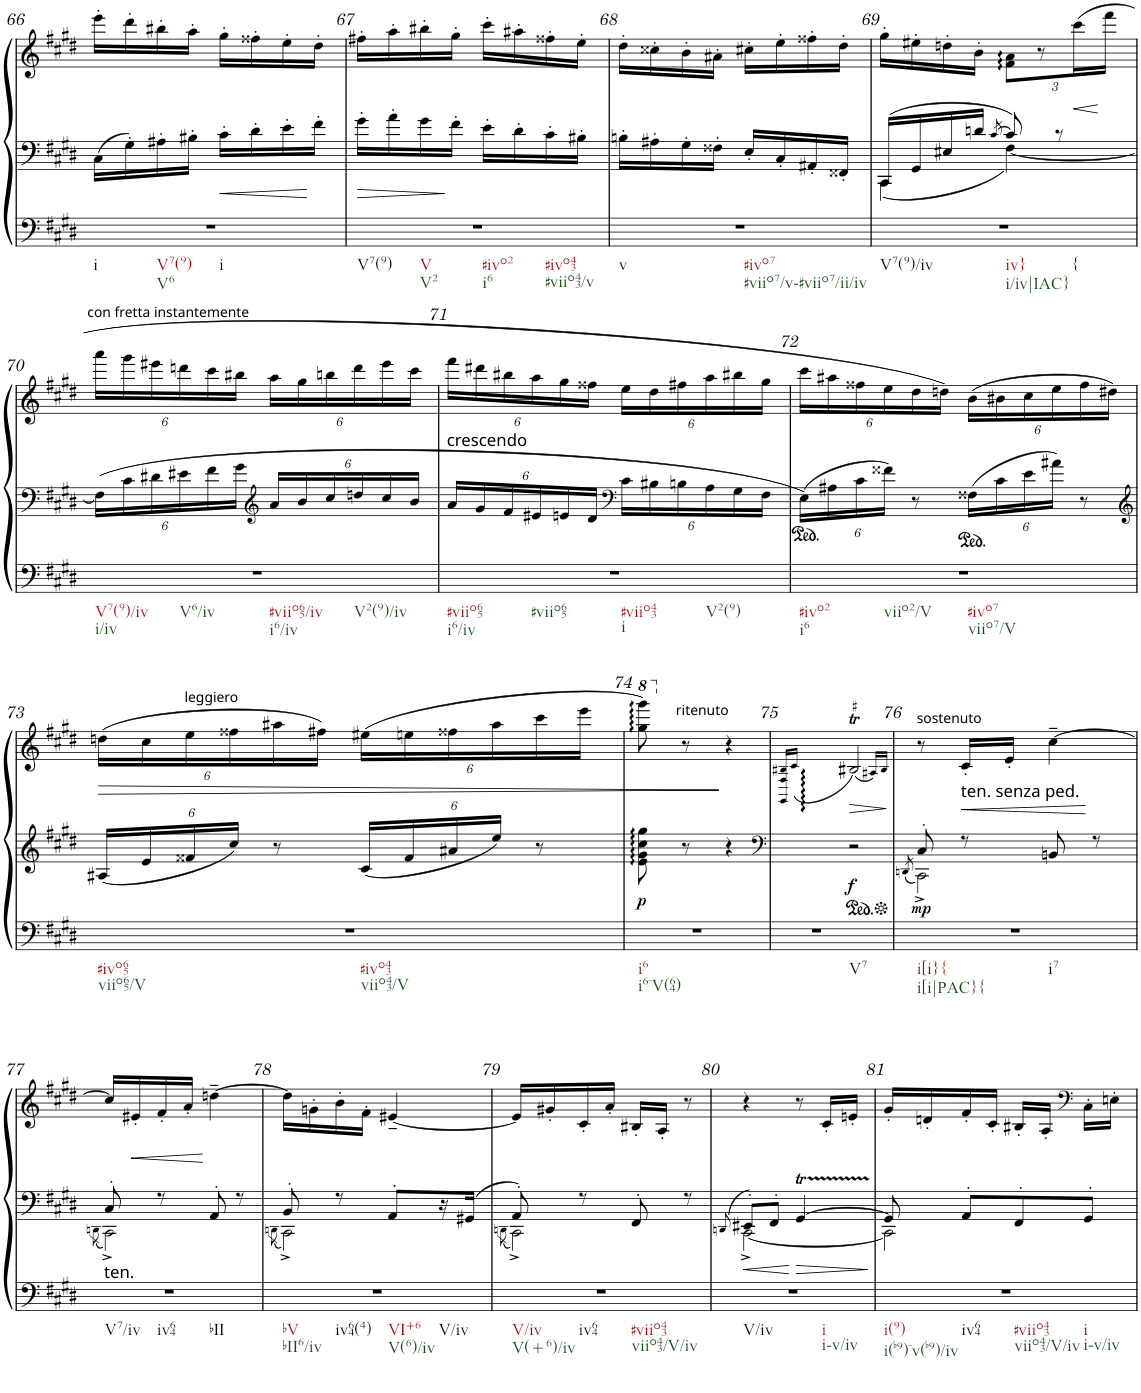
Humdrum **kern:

**kern	**kern	**dynam
*part1	*part1	*part1
*staff2	*staff1	*staff1/2
*I"Klavier	*	*
*I'Klav.	*	*
!!LO:PB:g=z
*clefF4	*clefG2	*
*k[f#c#g#d#]	*k[f#c#g#d#]	*
*E:	*E:	*
*M2/4	*M2/4	*
=66	=66	=66
16C#\LL	16eee'\LL	.
16G#'\	16ddd#'\	.
16A#X'\	16bb#X'\	.
16B#X'\JJ	16aa'\JJ	.
16c#'\LL	16gg#'\LL	.
16d#'\	16ff##X'\	.
16e'\	16ee'\	.
16f#'\JJ	16dd#'\JJ	.
=67	=67	=67
!	!	!LO:HP:b=2
16g#'\LL	16ff#X'\LL	>
16a'\	16aa'\	.
16g#\	16bb#X'\	.
16f#'\JJ	16gg#'\JJ	.
16e'\LL	16ccc#'\LL	.
16d#'\	16aa#X'\	.
16c#'\	16ff##X'\	.
16B#X'\JJ	16ee'\JJ	.
=68	=68	=68
16Bn'\LL	16dd#'\LL	.
16A#X'\	16cc##X'\	.
16G#'\	16b'\	.
16F##X'\JJ	16a#X'\JJ	.
16E'/LL	16cc#X'\LL	.
16C#'/	16ee'\	.
16AA#X'/	16ff##X'\	.
16FF##X'/JJ	16dd#'\JJ	.
=69	=69	=69
*^	*	*
16CC#/LL	4CC#\	16gg#'\LL	.
16GG#/	.	16ee#X'\	.
16E#X/	.	16ddn'\	.
16dn/JJ	.	16b'\JJ	.
[8qc#/	.	.	.
*	*	*Xbrackettup	*
8c#/]	[4F#\	12f#\ 12a\L	.
.	.	12r	.
8r	.	.	.
!	!	!	!LO:HP:b
.	.	(24ccc#\L	<
.	.	24fff#\JJ	]
*v	*v	*	*
!!LO:LB:g=z
=70	=70	=70
*Xbrackettup	*	*
!	!LO:TX:a:t=con fretta instantemente	!
24F#\LL]	24aaa\LL	.
24c#\	24ggg#\	.
24d#X\	24eee#X\	.
24e#X\	24dddn\	.
24f#\	24ccc#\	.
24g#\JJ	24bb#X\JJ	.
*clefG2	*	*
24a/LL	24aa\LL	.
24b/	24gg#\	.
24cc#/	24bbn\	.
24ddn/	24ddd\	.
24cc#/	24eee#\	.
24b/JJ	24ccc#\JJ	.
=71	=71	=71
!LO:TX:a:t=crescendo	!	!
24a/LL	24fff#\LL	.
24g#/	24ddd#X\	.
24f#/	24bb#X\	.
24e#X/	24aa\	.
24en/	24gg#\	.
24d#/JJ	24ff##X\JJ	.
*clefF4	*	*
24c#\LL	24ee\LL	.
24B#X\	24dd#\	.
24Bn\	24ff#X\	.
24A\	24aa\	.
24G#\	24bb#X\	.
24F#\JJ	24gg#\JJ	.
=72	=72	=72
24E\LL	24ccc#\LL	.
24A#X\	24aa#X\	.
24c#\	24ff##X\	.
24f##X\JJ	24ee\	.
12r	24dd#\	.
.	24ddn\JJ)	.
24F##X\LL	(24b\LL	.
24c#\	24b#X\	.
24e\	24cc#\	.
24a#X\JJ	24ee\	.
12r	24ff##\	.
.	24dd#X\JJ)	.
!!LO:LB:g=z
=73	=73	=73
*clefG2	*	*
!	!	!LO:HP:b
24A#X/LL	(24ddn\LL	>
24e/	24cc#\	.
!	!LO:TX:a:t=leggiero	!
24f##X/	24ee\	.
24cc#/JJ	24ff##X\	.
12r	24aa#X\	.
.	24ff#X\JJ)	.
24c#/LL	(24ee#X\LL	.
24f##/	24een\	.
24a#X/	24ff##X\	.
24ee/JJ	24aa#\	.
12r	24ccc#\	.
.	24eee\JJ	.
=74	=74	=74
*	*8va	*
!	!	!LO:DY:b=2
8e\: 8g#\: 8cc#\: 8gg#\:	8ggg#\ 8gggg#\)	p
*	*X8va	*
!	!LO:TX:a:t=ritenuto	!
8r	8r	.
4r	4r	[
=75	=75	=75
*clefF4	*	*
.	16qGG#/ 16qF#/ 16qB#X/LL	.
.	(16qc#/JJ	.
!	!LO:TR:acc=#	!LO:HP:b
!	!	!LO:DY:n=1:b=2
2r	(2B#Xt/)	> f
.	16qA#X/LL)	.
.	16qB#/JJ	.
.	.	]
=76	=76	=76
*^	*	*
.	8qDDn/	.	.
!	!	!LO:TX:a:t=sostenuto	!
!	!	!	!LO:DY:b=2
8C#'/	2CC#^\	8r	mp
!LO:TX:a:t=ten. senza ped.	!	!	!
!	!	!	!LO:HP:b=2
8r	.	16c#'/LL	<
.	.	16e'/JJ	.
8BBn/	.	[>4cc#~\	.
8r	.	.	]
!!LO:LB:g=z
=77	=77	=77	=77
.	8qDDn\	.	.
!LO:TX:b:t=ten.	!	!	!
8C#'/	2CC#^\	16cc#/LL]	.
!	!	!	!LO:HP:b
.	.	16e#X'/	<
8r	.	16f#'/	.
.	.	16a'/JJ	.
8AA'/	.	[>4ddn~\	[
8r	.	.	.
=78	=78	=78	=78
.	8qDDn\	.	.
8BB'/	2CC#^\	16dd\LL]	.
.	.	16gn'\	.
8r	.	16b'\	.
.	.	16f#'\JJ	.
8AA'/L	.	[<4e#X~/	.
16r	.	.	.
16GG#X/JJ	.	.	.
=79	=79	=79	=79
.	8qDDn\	.	.
8AA'/	2CC#^\	16e#/LL]	.
.	.	16g#X'/	.
8r	.	16c#'/	.
.	.	16a'/JJ	.
8FF#'/	.	16B#X'/LL	.
.	.	16A'/JJ	.
8r	.	8r	.
=80	=80	=80	=80
8qDDn/	.	.	.
8EE#X'/L	[2CC#^\	4r	.
8FF#'/J	.	.	.
[4GG#t/	.	8r	[
.	.	16c#'/LL	.
.	.	16en'/JJ	.
=81	=81	=81	=81
8GG#/]	2CC#\]	16g#'/LL	.
.	.	16dn'/	.
8AA'/L	.	16f#'/	.
.	.	16c#'/JJ	.
8FF#'/	.	16B#X'/LL	.
.	.	16A'/JJ	.
*	*	*clefF4	*
8GG#'/J	.	16C#'\LL	.
.	.	16En'\JJ	.
*v	*v	*	*
=	=	=
*-	*-	*-
